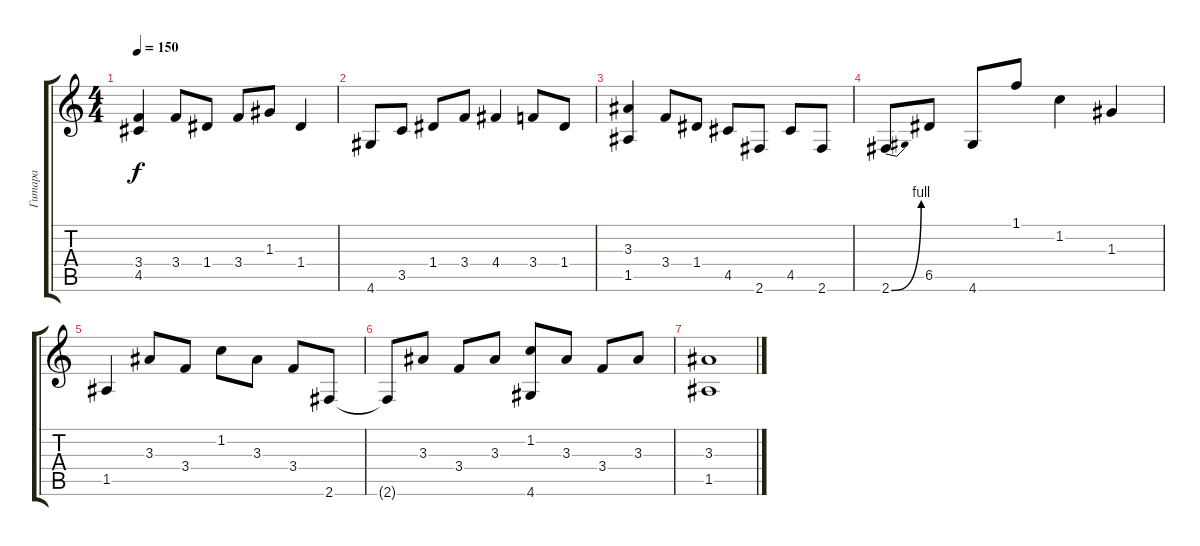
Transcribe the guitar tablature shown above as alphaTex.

\track ("Гитара" "Гитара") {instrument acousticguitarsteel}
\staff {score tabs}
\tuning (E4 B3 G3 D3 A2 E2) {hide}
\ts (4 4)
\tempo 150
\clef g2
\ks c
(3.4 4.5).4{dy f} 3.4.8 1.4.8 3.4.8 1.3.8 1.4.4 |
4.6.8 3.5.8 1.4.8 3.4.8 4.4.4 3.4.8 1.4.8 |
(3.3 1.5).4 3.4.8 1.4.8 4.5.8 2.6.8 4.5.8 2.6.8 |
2.6{be (bend 0 0 60 4)}.8 6.5.8 4.6.8 1.1.8 1.2.4 1.3.4 |
1.5.4 3.3.8 3.4.8 1.2.8 3.3.8 3.4.8 2.6.8 |
2.6{t}.8 3.3.8 3.4.8 3.3.8 (1.2 4.6).8 3.3.8 3.4.8 3.3.8 |
(3.3 1.5).1
